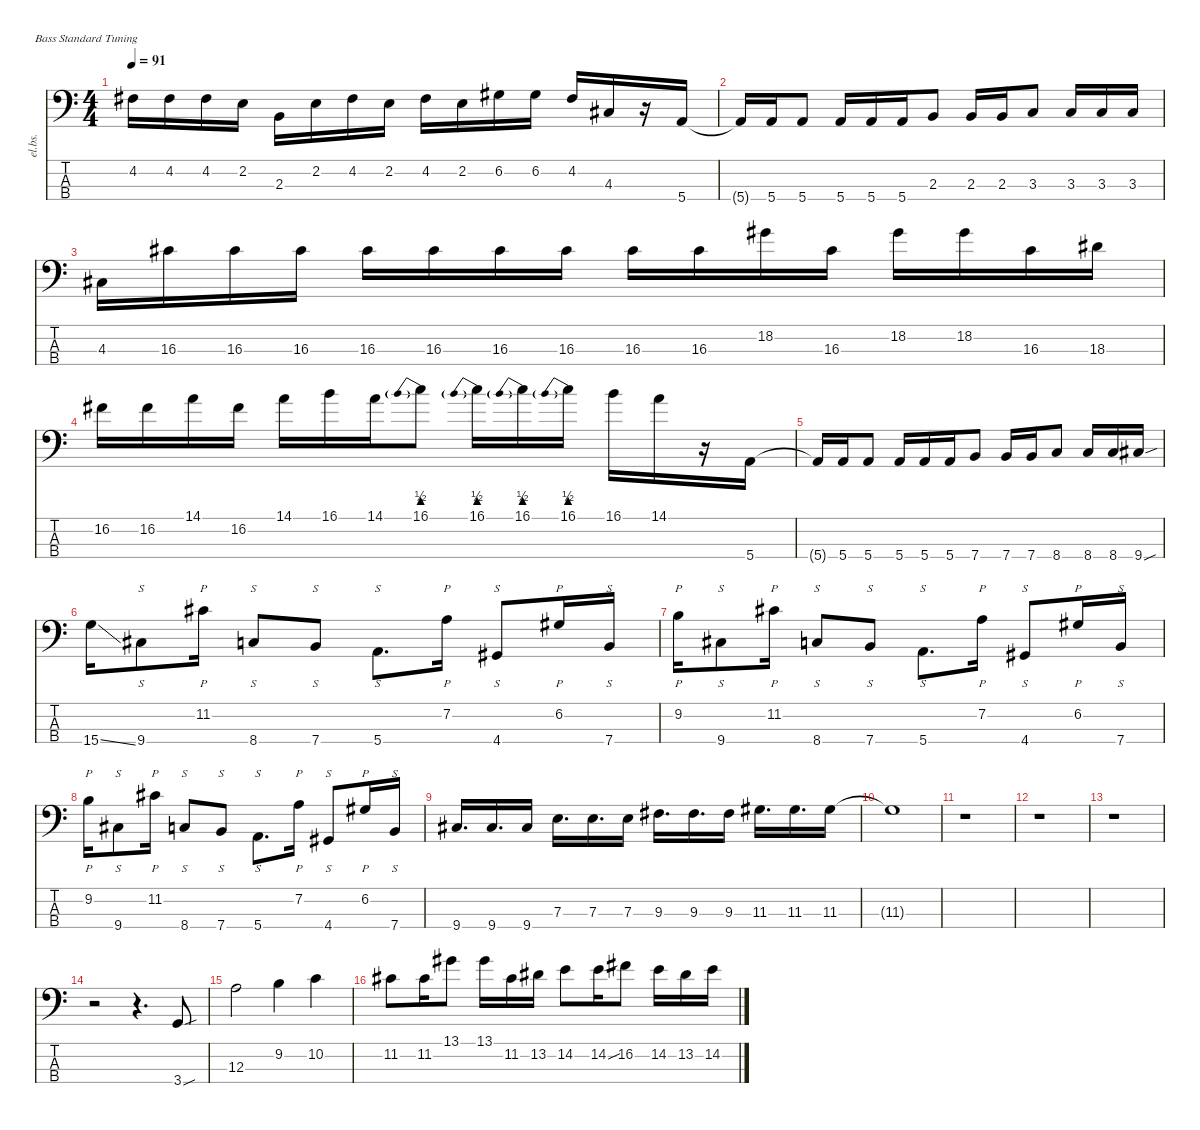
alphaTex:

\defaultSystemsLayout 4
\hideDynamics
\bracketExtendMode nobrackets
\otherSystemsTrackNameOrientation horizontal
\track ("Electric Bass" "el.bs.") {instrument electricbassfinger}
\staff {score tabs}
\tuning (G2 D2 A1 E1)
\ts (4 4)
\tempo 91
\clef f4
\ks c
4.2{acc #}.16{dy mf beam Down} 4.2{acc #}.16{beam Down} 4.2{acc #}.16{beam Down} 2.2.16{beam Down} 2.3.16{beam Down} 2.2.16{beam Down} 4.2{acc #}.16{beam Down} 2.2.16{beam Down} 4.2{acc #}.16{beam Down} 2.2.16{beam Down} 6.2{acc #}.16{beam Down} 6.2{acc #}.16{beam Down} 4.2{acc #}.16{beam Up} 4.3{acc #}.16{beam Up} r.16{beam Up} 5.4.16{beam Up} |
\scale
0.831882 5.4{t}.16{beam Up} 5.4.16{beam Up} 5.4.8{beam Up} 5.4.16{beam Up} 5.4.16{beam Up} 5.4.16{beam Up} 2.3.8{beam Up} 2.3.16{beam Up} 2.3.16{beam Up} 3.3.8{beam Up} 3.3.16{beam Up} 3.3.16{beam Up} 3.3.16{beam Up} |
\scale
1.11311 4.3{acc #}.16{beam Down} 16.3{acc #}.16{beam Down} 16.3{acc #}.16{beam Down} 16.3{acc #}.16{beam Down} 16.3{acc #}.16{beam Down} 16.3{acc #}.16{beam Down} 16.3{acc #}.16{beam Down} 16.3{acc #}.16{beam Down} 16.3{acc #}.16{beam Down} 16.3{acc #}.16{beam Down} 18.2{acc #}.16{beam Down} 16.3{acc #}.16{beam Down} 18.2{acc #}.16{beam Down} 18.2{acc #}.16{beam Down} 16.3{acc #}.16{beam Down} 18.3{acc #}.16{beam Down} |
\scale
1.055 16.2{acc #}.16{beam Down} 16.2{acc #}.16{beam Down} 14.1.16{beam Down} 16.2{acc #}.16{beam Down} 14.1.16{beam Down} 16.1.16{beam Down} 14.1.16{beam Down} 16.1{be (prebend 0 2 60 2)}.8{beam Down} 16.1{be (prebend 0 2 60 2)}.16{beam Down} 16.1{be (prebend 0 2 60 2)}.16{beam Down} 16.1{be (prebend 0 2 60 2)}.16{beam Down} 16.1.16{beam Down} 14.1.16{beam Down} r.16{beam Down} 5.4.16{beam Down} |
5.4{t}.16{beam Up} 5.4.16{beam Up} 5.4.8{beam Up} 5.4.16{beam Up} 5.4.16{beam Up} 5.4.16{beam Up} 7.4.8{beam Up} 7.4.16{beam Up} 7.4.16{beam Up} 8.4.8{beam Up} 8.4.16{beam Up} 8.4.16{beam Up} 9.4{sou acc #}.16{beam Up} |
15.4{ss}.16{beam Down} 9.4{acc #}.8{s beam Down} 11.2{acc #}.16{p beam Down} 8.4.8{s beam Up} 7.4.8{s beam Up} 5.4.8{s d beam Down} 7.2.16{p beam Down} 4.4{acc #}.8{s beam Up} 6.2{acc #}.16{p beam Up} 7.4.16{s beam Up} |
9.2.16{p beam Down} 9.4{acc #}.8{s beam Down} 11.2{acc #}.16{p beam Down} 8.4.8{s beam Up} 7.4.8{s beam Up} 5.4.8{s d beam Down} 7.2.16{p beam Down} 4.4{acc #}.8{s beam Up} 6.2{acc #}.16{p beam Up} 7.4.16{s beam Up} |
9.2.16{p beam Down} 9.4{acc #}.8{s beam Down} 11.2{acc #}.16{p beam Down} 8.4.8{s beam Up} 7.4.8{s beam Up} 5.4.8{s d beam Down} 7.2.16{p beam Down} 4.4{acc #}.8{s beam Up} 6.2{acc #}.16{p beam Up} 7.4.16{s beam Up} |
9.4{acc #}.16{d beam Up} 9.4{acc #}.16{d beam Up} 9.4{acc #}.16{beam Up} 7.3.16{d beam Down} 7.3.16{d beam Down} 7.3.16{beam Down} 9.3{acc #}.16{d beam Down} 9.3{acc #}.16{d beam Down} 9.3{acc #}.16{beam Down} 11.3{acc #}.16{d beam Down} 11.3{acc #}.16{d beam Down} 11.3{acc #}.16{beam Down} |
11.3{t acc #}.1{beam Down} |
r.1{beam Down} |
r.1{beam Down} |
r.1{beam Down} |
\scale
1.05918 r.2{beam Down} r.4{d beam Down} 3.4{sou}.8{beam Up} |
\scale
1.02353 12.3.2{beam Down} 9.2.4{beam Down} 10.2.4{beam Down} |
\scale
0.917285 11.2{acc #}.8{beam Down} 11.2{acc #}.16{beam Down} 13.1{acc #}.8{beam Down} 13.1{acc #}.16{beam Down} 11.2{acc #}.16{beam Down} 13.2{acc #}.16{beam Down} 14.2.8{beam Down} 14.2{sou}.16{beam Down} 16.2{acc #}.8{beam Down} 14.2.16{beam Down} 13.2{acc #}.16{beam Down} 14.2.16{beam Down}
